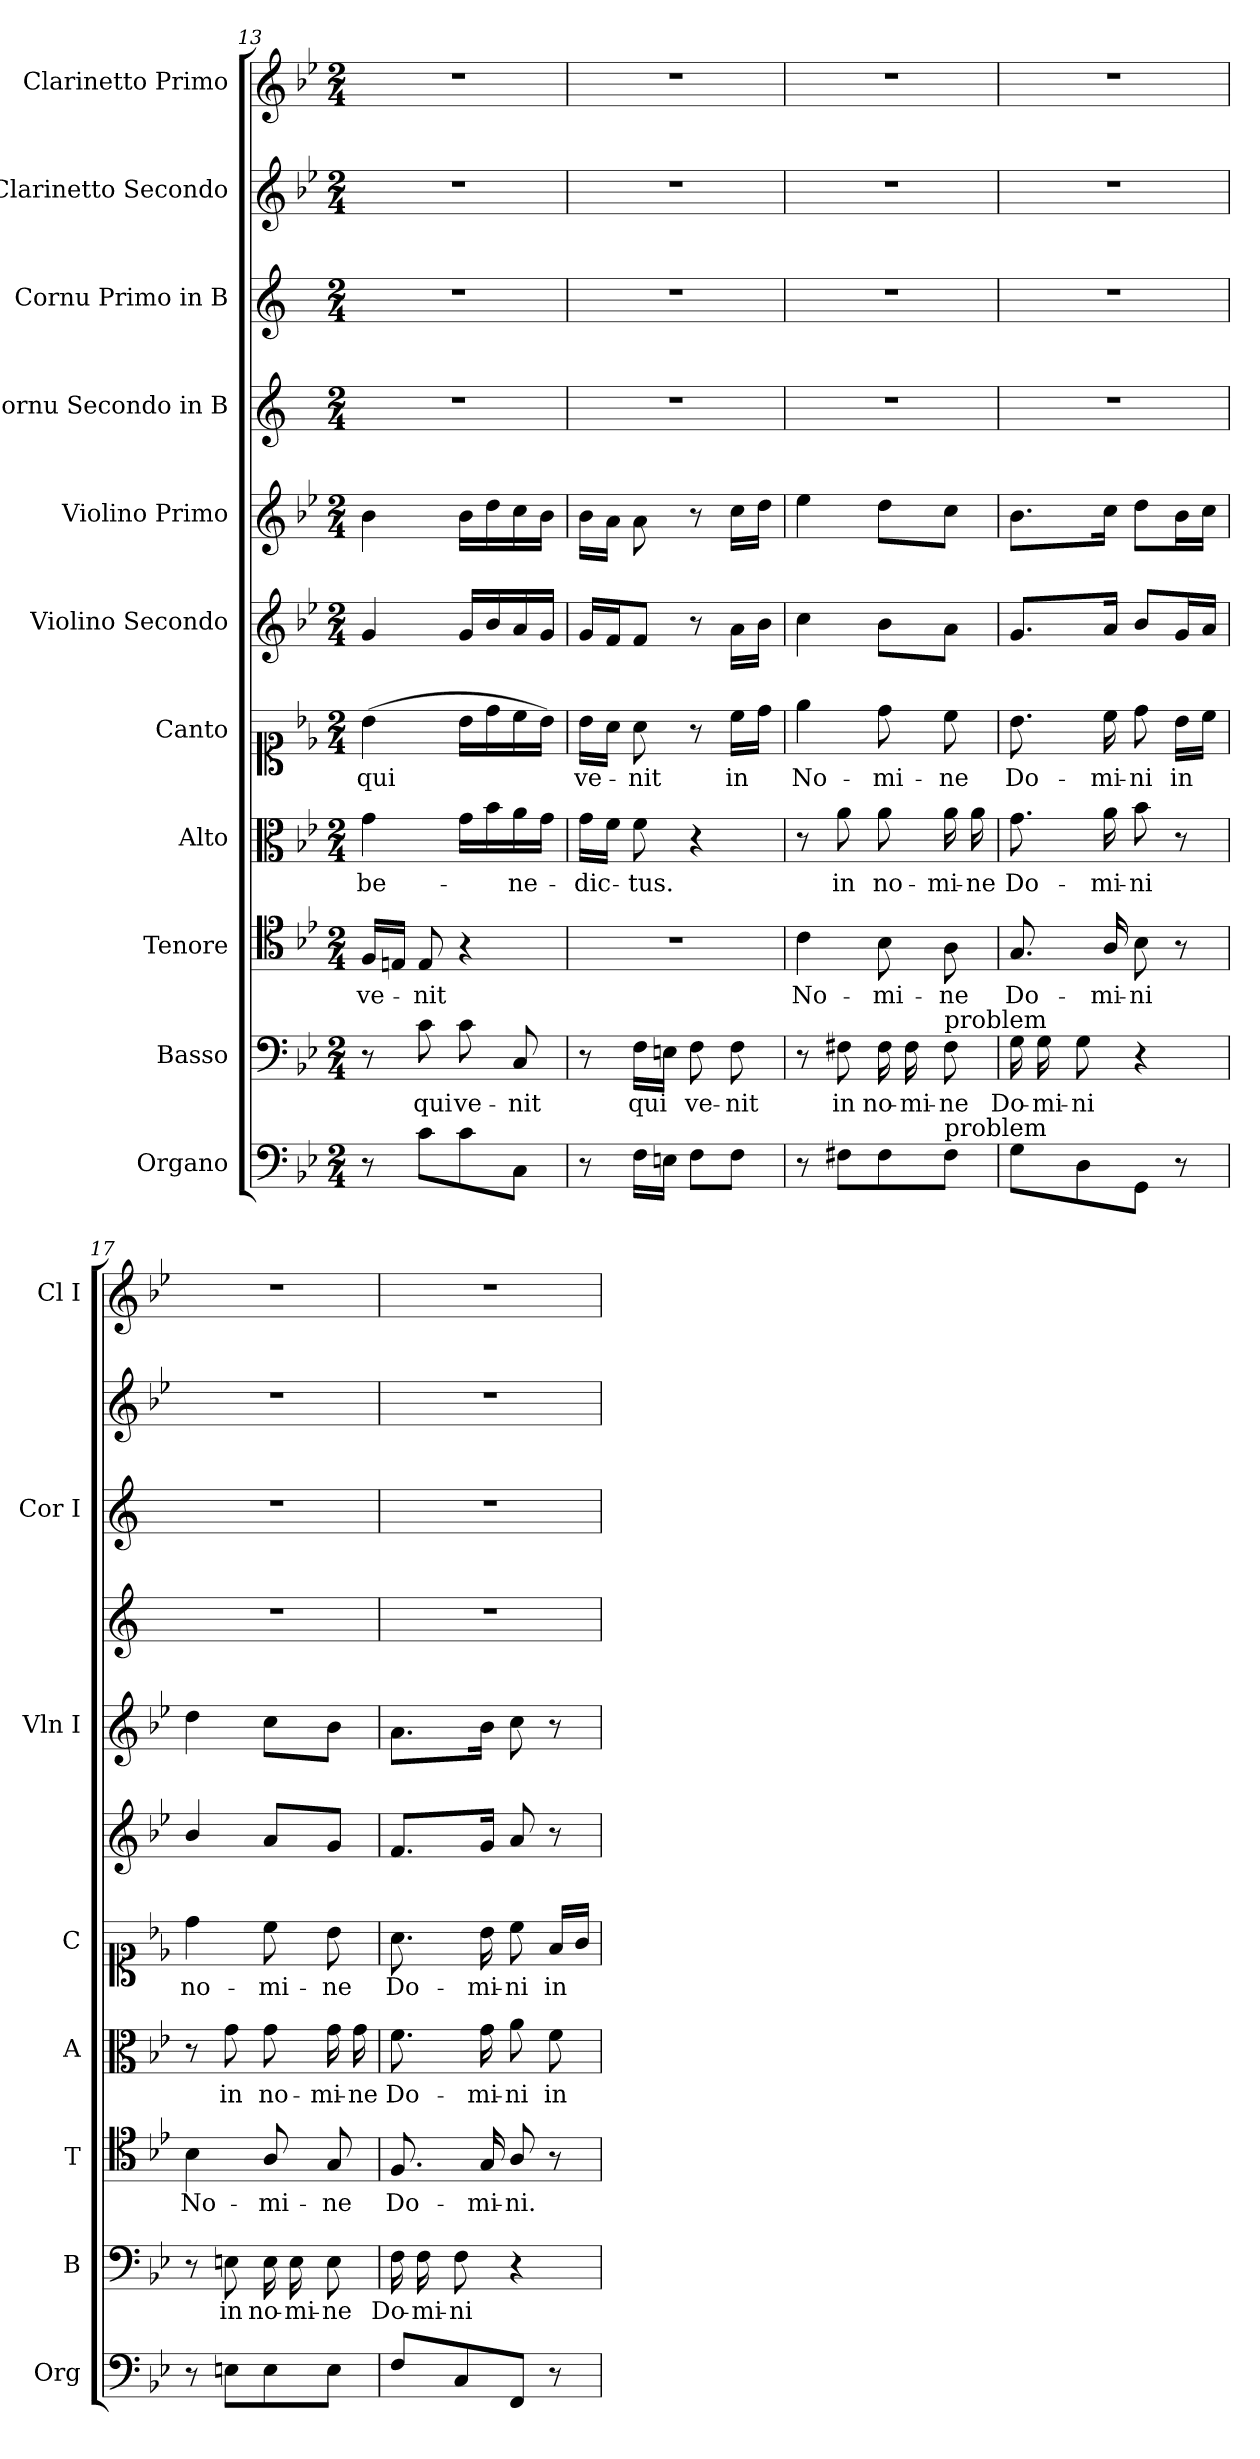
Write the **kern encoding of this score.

**kern	**kern	**text	**kern	**text	**kern	**text	**kern	**text	**kern	**kern	**kern	**kern	**kern	**kern
*part11	*part10	*part10	*part9	*part9	*part8	*part8	*part7	*part7	*part6	*part5	*part4	*part3	*part2	*part1
*staff11	*staff10	*staff10	*staff9	*staff9	*staff8	*staff8	*staff7	*staff7	*staff6	*staff5	*staff4	*staff3	*staff2	*staff1
*I"Organo	*I"Basso	*	*I"Tenore	*	*I"Alto	*	*I"Canto	*	*I"Violino Secondo	*I"Violino Primo	*I"Cornu Secondo in B	*I"Cornu Primo in B	*I"Clarinetto Secondo	*I"Clarinetto Primo
*I'Org	*I'B	*	*I'T	*	*I'A	*	*I'C	*	*	*I'Vln I	*	*I'Cor I	*	*I'Cl I
*clefF4	*clefF4	*	*clefC4	*	*clefC3	*	*clefC1	*	*clefG2	*clefG2	*clefG2	*clefG2	*clefG2	*clefG2
*	*	*	*	*	*	*	*	*	*	*	*ITrd1c2	*ITrd1c2	*	*
*k[b-e-]	*k[b-e-]	*	*k[b-e-]	*	*k[b-e-]	*	*k[b-e-]	*	*k[b-e-]	*k[b-e-]	*k[b-e-]	*k[b-e-]	*k[b-e-]	*k[b-e-]
*B-:	*B-:	*	*B-:	*	*B-:	*	*B-:	*	*B-:	*B-:	*	*	*B-:	*B-:
*M2/4	*M2/4	*	*M2/4	*	*M2/4	*	*M2/4	*	*M2/4	*M2/4	*M2/4	*M2/4	*M2/4	*M2/4
=13	=13	=13	=13	=13	=13	=13	=13	=13	=13	=13	=13	=13	=13	=13
8r	8r	.	16FLL	ve-	4g	be-	(>4b-	qui	4g	4b-	2r	2r	2r	2r
.	.	.	16EnJJ	.	.	.	.	.	.	.	.	.	.	.
8c\L	8c	qui	8E	-nit	.	.	.	.	.	.	.	.	.	.
8c\	8c	ve-	4r	.	16gLL	.	16b-LL	.	16gLL	16b-LL	.	.	.	.
.	.	.	.	.	16b-	.	16dd	.	16b-	16dd	.	.	.	.
8C/J	8C	-nit	.	.	16a	-ne-	16cc	.	16a	16cc	.	.	.	.
.	.	.	.	.	16gJJ	.	16b-JJ)	.	16gJJ	16b-JJ	.	.	.	.
=14	=14	=14	=14	=14	=14	=14	=14	=14	=14	=14	=14	=14	=14	=14
8r	8r	.	2r	.	16gLL	-dic-	16b-LL	ve-	16gLL	16b-\LL	2r	2r	2r	2r
.	.	.	.	.	16fJJ	.	16aJJ	.	16fJ	16aJJ	.	.	.	.
16FLL	16FLL	qui	.	.	8f	-tus.	8a	-nit	8fJ	8a\	.	.	.	.
16EnJJ	16EnJJ	.	.	.	.	.	.	.	.	.	.	.	.	.
8FL	8F	ve-	.	.	4r	.	8r	.	8r	8r	.	.	.	.
8FJ	8F	-nit	.	.	.	.	16ccLL	in	16a\LL	16ccLL	.	.	.	.
.	.	.	.	.	.	.	16ddJJ	.	16b-JJ	16ddJJ	.	.	.	.
=15	=15	=15	=15	=15	=15	=15	=15	=15	=15	=15	=15	=15	=15	=15
8r	8r	.	4c	No-	8r	.	4ee-	No-	4cc	4ee-	2r	2r	2r	2r
8F#XL	8F#X	in	.	.	8a	in	.	.	.	.	.	.	.	.
8F#	16F#	no-	8B-	-mi-	8a	no-	8dd	-mi-	8b-\L	8ddL	.	.	.	.
.	16F#	-mi-	.	.	.	.	.	.	.	.	.	.	.	.
!	!LO:TX:a:t=problem	!	!	!	!	!	!	!	!	!	!	!	!	!
!LO:TX:a:t=problem	!	!	!	!	!	!	!	!	!	!	!	!	!	!
8F#J	8F#	-ne	8A	-ne	16a	-mi-	8cc	-ne	8aJ	8ccJ	.	.	.	.
.	.	.	.	.	16a	-ne	.	.	.	.	.	.	.	.
=16	=16	=16	=16	=16	=16	=16	=16	=16	=16	=16	=16	=16	=16	=16
8G\L	16G	Do-	8.G	Do-	8.g	Do-	8.b-	Do-	8.gL	8.b-L	2r	2r	2r	2r
.	16G	-mi-	.	.	.	.	.	.	.	.	.	.	.	.
8D\	8G	-ni	.	.	.	.	.	.	.	.	.	.	.	.
.	.	.	16A/	-mi-	16a	-mi-	16cc	-mi-	16aJk	16ccJk	.	.	.	.
8GG/J	4r	.	8B-	-ni	8b-	-ni	8dd	-ni	8b-L	8ddL	.	.	.	.
8r	.	.	8r	.	8r	.	16b-LL	in	16gL	16b-L	.	.	.	.
.	.	.	.	.	.	.	16ccJJ	.	16aJJ	16ccJJ	.	.	.	.
=17	=17	=17	=17	=17	=17	=17	=17	=17	=17	=17	=17	=17	=17	=17
8r	8r	.	4B-	No-	8r	.	4dd	no-	4b-/	4dd	2r	2r	2r	2r
8EnL	8En	in	.	.	8g	in	.	.	.	.	.	.	.	.
8E	16E	no-	8A/	-mi-	8g	no-	8cc	-mi-	8aL	8ccL	.	.	.	.
.	16E	-mi-	.	.	.	.	.	.	.	.	.	.	.	.
8EJ	8E	-ne	8G	-ne	16g	-mi-	8b-	-ne	8gJ	8b-J	.	.	.	.
.	.	.	.	.	16g	-ne	.	.	.	.	.	.	.	.
=18	=18	=18	=18	=18	=18	=18	=18	=18	=18	=18	=18	=18	=18	=18
8F\L	16F	Do-	8.F	Do-	8.f	Do-	8.a	Do-	8.fL	8.a\L	2r	2r	2r	2r
.	16F	-mi-	.	.	.	.	.	.	.	.	.	.	.	.
8C/	8F	-ni	.	.	.	.	.	.	.	.	.	.	.	.
.	.	.	16G	-mi-	16g	-mi-	16b-	-mi-	16gJk	16b-Jk	.	.	.	.
8FF/J	4r	.	8A/	-ni.	8a	-ni	8cc	-ni	8a	8cc	.	.	.	.
8r	.	.	8r	.	8f	in	16fLL	in	8r	8r	.	.	.	.
.	.	.	.	.	.	.	16gJJ	.	.	.	.	.	.	.
=	=	=	=	=	=	=	=	=	=	=	=	=	=	=
*-	*-	*-	*-	*-	*-	*-	*-	*-	*-	*-	*-	*-	*-	*-
